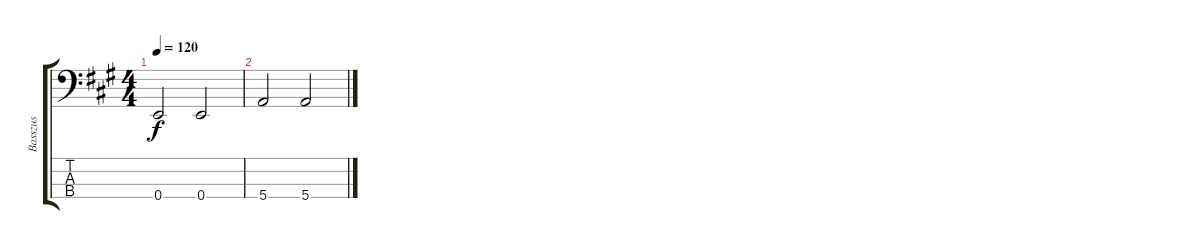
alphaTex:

\track ("Basszus" "Basszus") {instrument electricbassfinger}
\staff {score tabs}
\tuning (G2 D2 A1 E1) {hide}
\ts (4 4)
\tempo 120
\clef f4
\ks a
0.4.2{dy f} 0.4.2 |
5.4.2 5.4.2
